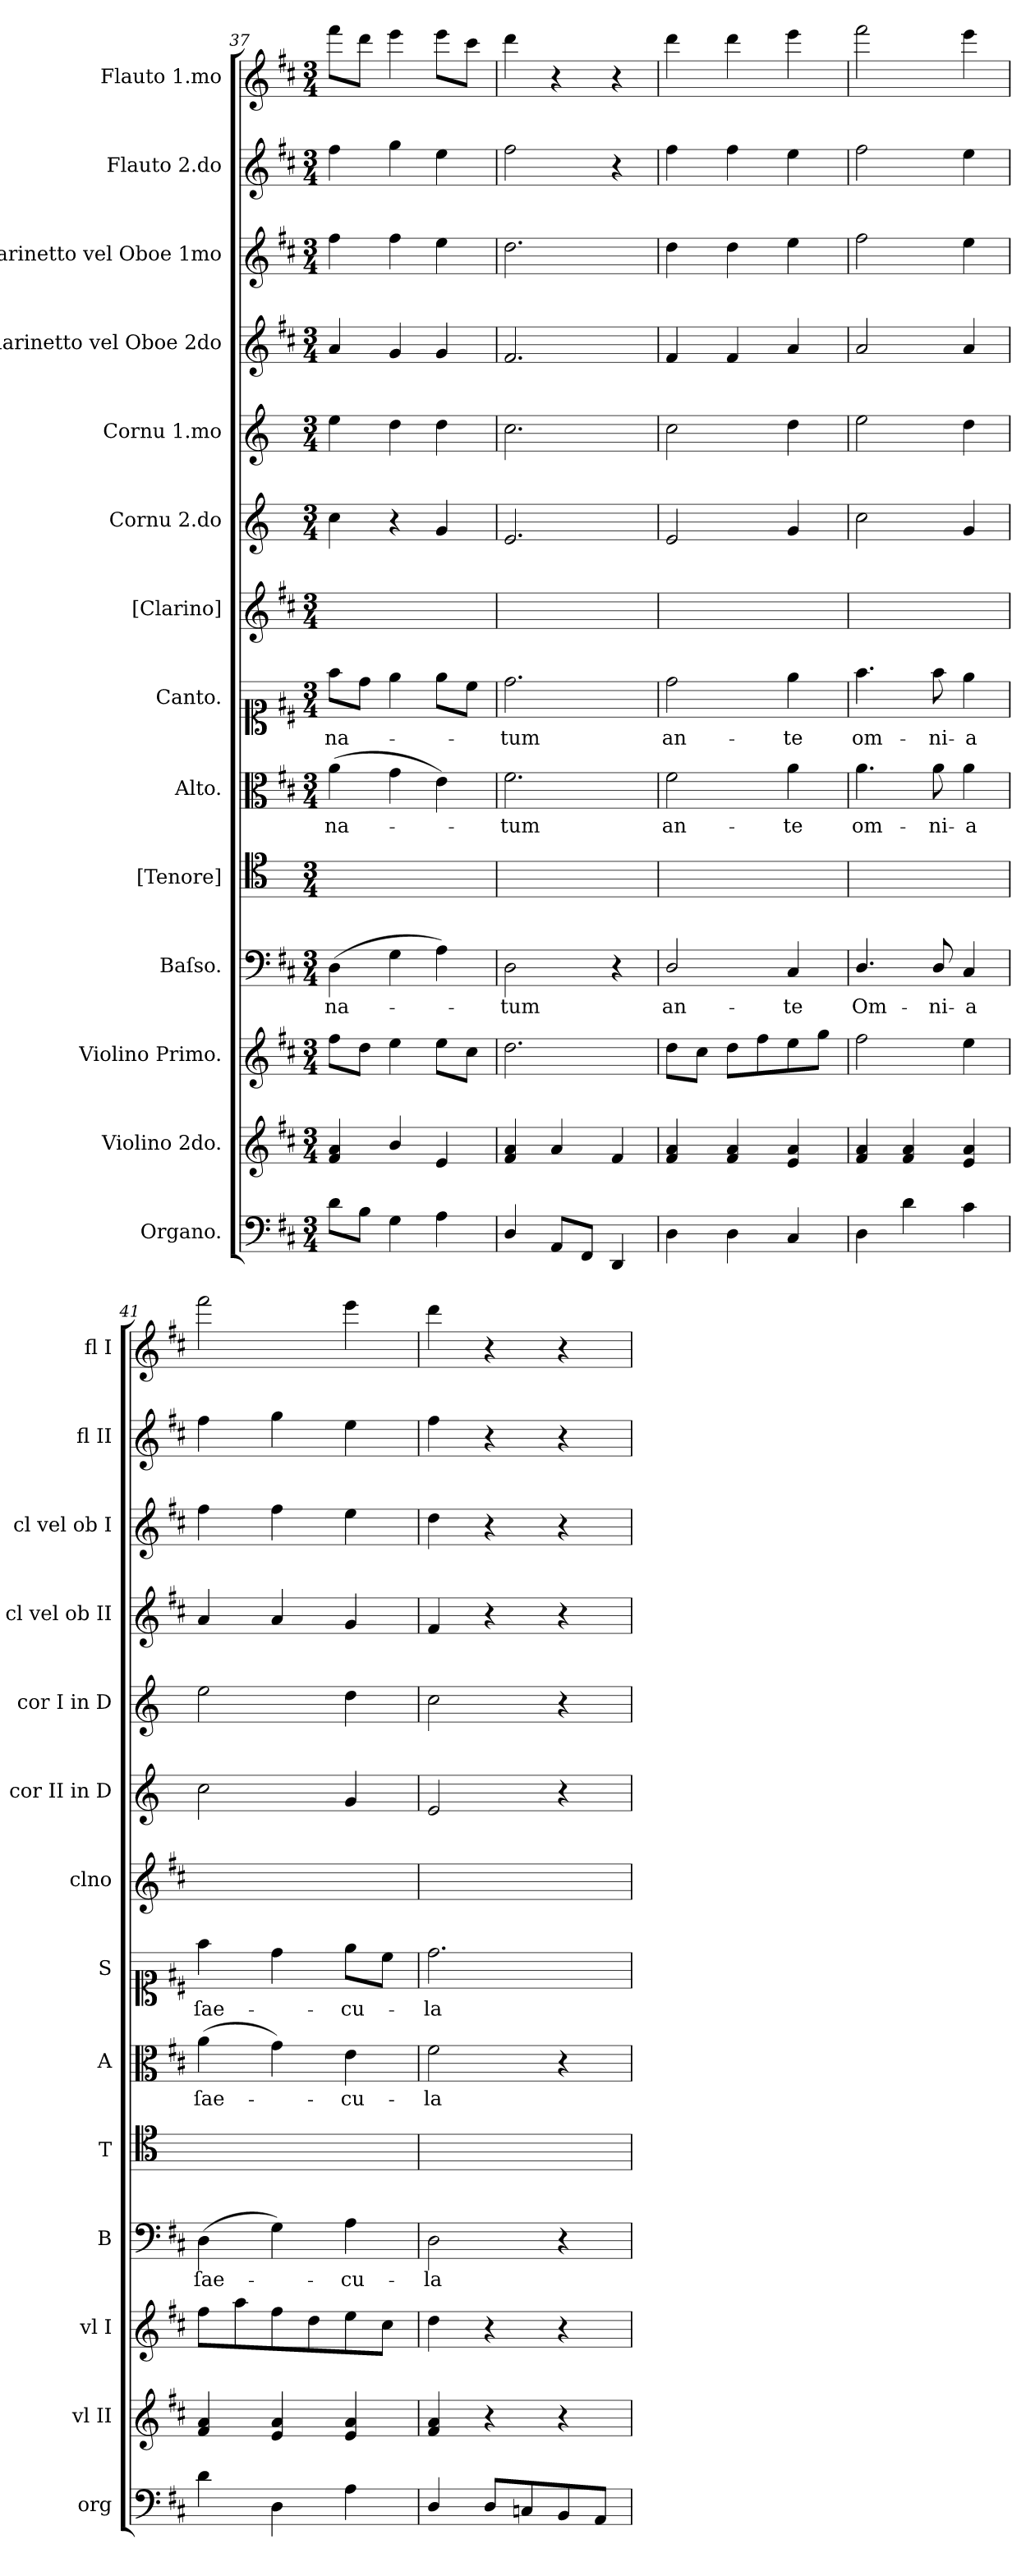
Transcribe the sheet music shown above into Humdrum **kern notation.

**kern	**kern	**kern	**kern	**text	**kern	**kern	**text	**kern	**text	**kern	**kern	**kern	**kern	**kern	**kern	**kern
*part14	*part13	*part12	*part11	*part11	*part10	*part9	*part9	*part8	*part8	*part7	*part6	*part5	*part4	*part3	*part2	*part1
*staff14	*staff13	*staff12	*staff11	*staff11	*staff10	*staff9	*staff9	*staff8	*staff8	*staff7	*staff6	*staff5	*staff4	*staff3	*staff2	*staff1
*I"Organo.	*I"Violino 2do.	*I"Violino Primo.	*I"Baſso.	*	*I"[Tenore]	*I"Alto.	*	*I"Canto.	*	*I"[Clarino]	*I"Cornu 2.do	*I"Cornu 1.mo	*I"Clarinetto vel Oboe 2do	*I"Clarinetto vel Oboe 1mo	*I"Flauto 2.do	*I"Flauto 1.mo
*I'org	*I'vl II	*I'vl I	*I'B	*	*I'T	*I'A	*	*I'S	*	*I'clno	*I'cor II in D	*I'cor I in D	*I'cl vel ob II	*I'cl vel ob I	*I'fl II	*I'fl I
*clefF4	*clefG2	*clefG2	*clefF4	*	*clefC4	*clefC3	*	*clefC1	*	*clefG2	*clefG2	*clefG2	*clefG2	*clefG2	*clefG2	*clefG2
*	*	*	*	*	*	*	*	*	*	*	*ITrd6c10	*ITrd6c10	*	*	*	*
*k[f#c#]	*k[f#c#]	*k[f#c#]	*k[f#c#]	*	*	*k[f#c#]	*	*k[f#c#]	*	*k[f#c#]	*k[f#c#]	*k[f#c#]	*k[f#c#]	*k[f#c#]	*k[f#c#]	*k[f#c#]
*D:	*D:	*D:	*D:	*	*	*D:	*	*D:	*	*D:	*D:	*D:	*D:	*D:	*D:	*D:
*M3/4	*M3/4	*M3/4	*M3/4	*	*M3/4	*M3/4	*	*M3/4	*	*M3/4	*M3/4	*M3/4	*M3/4	*M3/4	*M3/4	*M3/4
=37	=37	=37	=37	=37	=37	=37	=37	=37	=37	=37	=37	=37	=37	=37	=37	=37
8d\L	4f#/ 4a/	8ff#\L	(4D\	na-	2.ryy	(4a\	na-	8ff#\L	na-	2.ryy	4d\	4f#\	4a/	4ff#\	4ff#\	8fff#\L
8B\J	.	8dd\J	.	.	.	.	.	8dd\J	.	.	.	.	.	.	.	8ddd\J
4G\	4b/	4ee\	4G\	.	.	4g\	.	4ee\	.	.	4r	4e\	4g/	4ff#\	4gg\	4eee\
4A\	4e/	8ee\L	4A\)	.	.	4e\)	.	8ee\L	.	.	4A/	4e\	4g/	4ee\	4ee\	8eee\L
.	.	8cc#\J	.	.	.	.	.	8cc#\J	.	.	.	.	.	.	.	8ccc#\J
=38	=38	=38	=38	=38	=38	=38	=38	=38	=38	=38	=38	=38	=38	=38	=38	=38
4D/	4f#/ 4a/	2.dd\	2D\	-tum	2.ryy	2.f#\	-tum	2.dd\	-tum	2.ryy	2.F#/	2.d\	2.f#/	2.dd\	2ff#\	4ddd\
8AA/L	4a/	.	.	.	.	.	.	.	.	.	.	.	.	.	.	4r
8FF#/J	.	.	.	.	.	.	.	.	.	.	.	.	.	.	.	.
4DD/	4f#/	.	4r	.	.	.	.	.	.	.	.	.	.	.	4r	4r
=39	=39	=39	=39	=39	=39	=39	=39	=39	=39	=39	=39	=39	=39	=39	=39	=39
4D\	4f#/ 4a/	8dd\L	2D/	an-	2.ryy	2f#\	an-	2dd\	an-	2.ryy	2F#/	2d\	4f#/	4dd\	4ff#\	4ddd\
.	.	8cc#\J	.	.	.	.	.	.	.	.	.	.	.	.	.	.
4D\	4f#/ 4a/	8dd\L	.	.	.	.	.	.	.	.	.	.	4f#/	4dd\	4ff#\	4ddd\
.	.	8ff#\	.	.	.	.	.	.	.	.	.	.	.	.	.	.
4C#/	4e/ 4a/	8ee\	4C#/	-te	.	4a\	-te	4ee\	-te	.	4A/	4e\	4a/	4ee\	4ee\	4eee\
.	.	8gg\J	.	.	.	.	.	.	.	.	.	.	.	.	.	.
=40	=40	=40	=40	=40	=40	=40	=40	=40	=40	=40	=40	=40	=40	=40	=40	=40
4D\	4f#/ 4a/	2ff#\	4.D/	Om-	2.ryy	4.a\	om-	4.ff#\	om-	2.ryy	2d\	2f#\	2a/	2ff#\	2ff#\	2fff#\
4d\	4f#/ 4a/	.	.	.	.	.	.	.	.	.	.	.	.	.	.	.
.	.	.	8D/	-ni-	.	8a\	-ni-	8ff#\	-ni-	.	.	.	.	.	.	.
4c#\	4e/ 4a/	4ee\	4C#/	-a	.	4a\	-a	4ee\	-a	.	4A/	4e\	4a/	4ee\	4ee\	4eee\
=41	=41	=41	=41	=41	=41	=41	=41	=41	=41	=41	=41	=41	=41	=41	=41	=41
4d\	4f#/ 4a/	8ff#\L	(4D\	ſae-	2.ryy	(4a\	ſae-	4ff#\	ſae-	2.ryy	2d\	2f#\	4a/	4ff#\	4ff#\	2fff#\
.	.	8aa\	.	.	.	.	.	.	.	.	.	.	.	.	.	.
4D\	4e/ 4a/	8ff#\	4G\)	.	.	4g\)	.	4dd\	.	.	.	.	4a/	4ff#\	4gg\	.
.	.	8dd\	.	.	.	.	.	.	.	.	.	.	.	.	.	.
4A\	4e/ 4a/	8ee\	4A\	-cu-	.	4e\	-cu-	8ee\L	-cu-	.	4A/	4e\	4g/	4ee\	4ee\	4eee\
.	.	8cc#\J	.	.	.	.	.	8cc#\J	.	.	.	.	.	.	.	.
=42	=42	=42	=42	=42	=42	=42	=42	=42	=42	=42	=42	=42	=42	=42	=42	=42
4D/	4f#/ 4a/	4dd\	2D\	-la	2.ryy	2f#\	-la	2.dd\	-la	2.ryy	2F#/	2d\	4f#/	4dd\	4ff#\	4ddd\
8D/L	4r	4r	.	.	.	.	.	.	.	.	.	.	4r	4r	4r	4r
8Cn/	.	.	.	.	.	.	.	.	.	.	.	.	.	.	.	.
8BB/	4r	4r	4r	.	.	4r	.	.	.	.	4r	4r	4r	4r	4r	4r
8AA/J	.	.	.	.	.	.	.	.	.	.	.	.	.	.	.	.
=	=	=	=	=	=	=	=	=	=	=	=	=	=	=	=	=
*-	*-	*-	*-	*-	*-	*-	*-	*-	*-	*-	*-	*-	*-	*-	*-	*-
